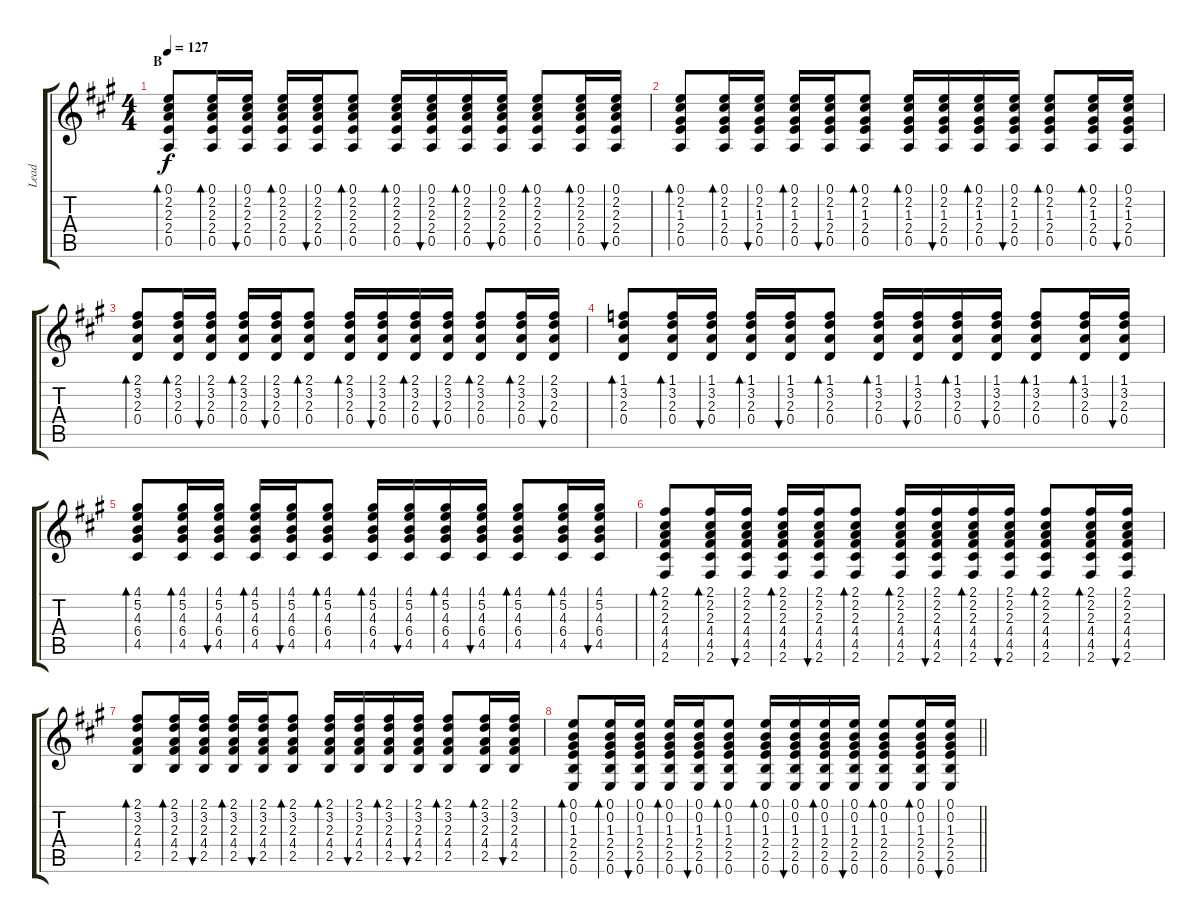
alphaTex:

\track ("Lead" "Lead") {instrument acousticguitarsteel}
\staff {score tabs}
\tuning (E4 B3 G3 D3 A2 E2) {hide}
\ts (4 4)
\section ("" "B")
\tempo 127
\clef g2
\ks a
(0.1 2.2 2.3 2.4 0.5).8{bd 30 dy f volume 10 instrument acousticguitarnylon} (0.1 2.2 2.3 2.4 0.5).16{bd 30} (0.1 2.2 2.3 2.4 0.5).16{bu 30} (0.1 2.2 2.3 2.4 0.5).16{bd 30} (0.1 2.2 2.3 2.4 0.5).16{bu 30} (0.1 2.2 2.3 2.4 0.5).8{bd 30} (0.1 2.2 2.3 2.4 0.5).16{bd 30} (0.1 2.2 2.3 2.4 0.5).16{bu 30} (0.1 2.2 2.3 2.4 0.5).16{bd 30} (0.1 2.2 2.3 2.4 0.5).16{bu 30} (0.1 2.2 2.3 2.4 0.5).8{bd 30} (0.1 2.2 2.3 2.4 0.5).16{bd 30} (0.1 2.2 2.3 2.4 0.5).16{bu 30} |
(0.1 2.2 1.3 2.4 0.5).8{bd 30} (0.1 2.2 1.3 2.4 0.5).16{bd 30} (0.1 2.2 1.3 2.4 0.5).16{bu 30} (0.1 2.2 1.3 2.4 0.5).16{bd 30} (0.1 2.2 1.3 2.4 0.5).16{bu 30} (0.1 2.2 1.3 2.4 0.5).8{bd 30} (0.1 2.2 1.3 2.4 0.5).16{bd 30} (0.1 2.2 1.3 2.4 0.5).16{bu 30} (0.1 2.2 1.3 2.4 0.5).16{bd 30} (0.1 2.2 1.3 2.4 0.5).16{bu 30} (0.1 2.2 1.3 2.4 0.5).8{bd 30} (0.1 2.2 1.3 2.4 0.5).16{bd 30} (0.1 2.2 1.3 2.4 0.5).16{bu 30} |
(2.1 3.2 2.3 0.4).8{bd 30} (2.1 3.2 2.3 0.4).16{bd 30} (2.1 3.2 2.3 0.4).16{bu 30} (2.1 3.2 2.3 0.4).16{bd 30} (2.1 3.2 2.3 0.4).16{bu 30} (2.1 3.2 2.3 0.4).8{bd 30} (2.1 3.2 2.3 0.4).16{bd 30} (2.1 3.2 2.3 0.4).16{bu 30} (2.1 3.2 2.3 0.4).16{bd 30} (2.1 3.2 2.3 0.4).16{bu 30} (2.1 3.2 2.3 0.4).8{bd 30} (2.1 3.2 2.3 0.4).16{bd 30} (2.1 3.2 2.3 0.4).16{bu 30} |
(1.1 3.2 2.3 0.4).8{bd 30} (1.1 3.2 2.3 0.4).16{bd 30} (1.1 3.2 2.3 0.4).16{bu 30} (1.1 3.2 2.3 0.4).16{bd 30} (1.1 3.2 2.3 0.4).16{bu 30} (1.1 3.2 2.3 0.4).8{bd 30} (1.1 3.2 2.3 0.4).16{bd 30} (1.1 3.2 2.3 0.4).16{bu 30} (1.1 3.2 2.3 0.4).16{bd 30} (1.1 3.2 2.3 0.4).16{bu 30} (1.1 3.2 2.3 0.4).8{bd 30} (1.1 3.2 2.3 0.4).16{bd 30} (1.1 3.2 2.3 0.4).16{bu 30} |
(4.1 5.2 4.3 6.4 4.5).8{bd 30} (4.1 5.2 4.3 6.4 4.5).16{bd 30} (4.1 5.2 4.3 6.4 4.5).16{bu 30} (4.1 5.2 4.3 6.4 4.5).16{bd 30} (4.1 5.2 4.3 6.4 4.5).16{bu 30} (4.1 5.2 4.3 6.4 4.5).8{bd 30} (4.1 5.2 4.3 6.4 4.5).16{bd 30} (4.1 5.2 4.3 6.4 4.5).16{bu 30} (4.1 5.2 4.3 6.4 4.5).16{bd 30} (4.1 5.2 4.3 6.4 4.5).16{bu 30} (4.1 5.2 4.3 6.4 4.5).8{bd 30} (4.1 5.2 4.3 6.4 4.5).16{bd 30} (4.1 5.2 4.3 6.4 4.5).16{bu 30} |
(2.1 2.2 2.3 4.4 4.5 2.6).8{bd 30} (2.1 2.2 2.3 4.4 4.5 2.6).16{bd 30} (2.1 2.2 2.3 4.4 4.5 2.6).16{bu 30} (2.1 2.2 2.3 4.4 4.5 2.6).16{bd 30} (2.1 2.2 2.3 4.4 4.5 2.6).16{bu 30} (2.1 2.2 2.3 4.4 4.5 2.6).8{bd 30} (2.1 2.2 2.3 4.4 4.5 2.6).16{bd 30} (2.1 2.2 2.3 4.4 4.5 2.6).16{bu 30} (2.1 2.2 2.3 4.4 4.5 2.6).16{bd 30} (2.1 2.2 2.3 4.4 4.5 2.6).16{bu 30} (2.1 2.2 2.3 4.4 4.5 2.6).8{bd 30} (2.1 2.2 2.3 4.4 4.5 2.6).16{bd 30} (2.1 2.2 2.3 4.4 4.5 2.6).16{bu 30} |
(2.1 3.2 2.3 4.4 2.5).8{bd 30} (2.1 3.2 2.3 4.4 2.5).16{bd 30} (2.1 3.2 2.3 4.4 2.5).16{bu 30} (2.1 3.2 2.3 4.4 2.5).16{bd 30} (2.1 3.2 2.3 4.4 2.5).16{bu 30} (2.1 3.2 2.3 4.4 2.5).8{bd 30} (2.1 3.2 2.3 4.4 2.5).16{bd 30} (2.1 3.2 2.3 4.4 2.5).16{bu 30} (2.1 3.2 2.3 4.4 2.5).16{bd 30} (2.1 3.2 2.3 4.4 2.5).16{bu 30} (2.1 3.2 2.3 4.4 2.5).8{bd 30} (2.1 3.2 2.3 4.4 2.5).16{bd 30} (2.1 3.2 2.3 4.4 2.5).16{bu 30} |
\barLineRight lightlight
(0.1 0.2 1.3 2.4 2.5 0.6).8{bd 30 balance 13} (0.1 0.2 1.3 2.4 2.5 0.6).16{bd 30} (0.1 0.2 1.3 2.4 2.5 0.6).16{bu 30} (0.1 0.2 1.3 2.4 2.5 0.6).16{bd 30} (0.1 0.2 1.3 2.4 2.5 0.6).16{bu 30} (0.1 0.2 1.3 2.4 2.5 0.6).8{bd 30} (0.1 0.2 1.3 2.4 2.5 0.6).16{bd 30} (0.1 0.2 1.3 2.4 2.5 0.6).16{bu 30} (0.1 0.2 1.3 2.4 2.5 0.6).16{bd 30} (0.1 0.2 1.3 2.4 2.5 0.6).16{bu 30} (0.1 0.2 1.3 2.4 2.5 0.6).8{bd 30} (0.1 0.2 1.3 2.4 2.5 0.6).16{bd 30} (0.1 0.2 1.3 2.4 2.5 0.6).16{bu 30}
